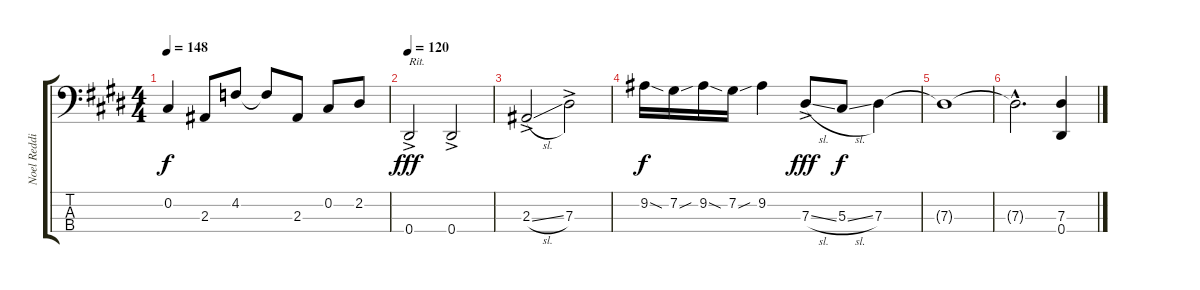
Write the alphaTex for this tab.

\track ("Noel Redding" "Noel Reddi") {instrument electricbasspick}
\staff {score tabs}
\tuning (Gb2 Db2 Ab1 Eb1) {hide}
\ts (4 4)
\tempo 148
\clef f4
\ks e
0.2{t}.4{dy f} 2.3.8 4.2.8 4.2{t}.8 2.3.8 0.2.8 2.2.8 |
\tempo 120
0.4{ac}.2{txt "Rit." dy fff} 0.4{ac}.2 |
2.3{sl ac}.2 7.3{ac}.2 |
9.2{sod}.16{dy f} 7.2{sou}.16 9.2{sod}.16 7.2{sou}.16 9.2.4 7.3{sl ac}.8{dy fff} 5.3{sl}.8{dy f} 7.3.4 |
7.3{t}.1 |
7.3{hac t}.2{d} (7.3 0.4).4
